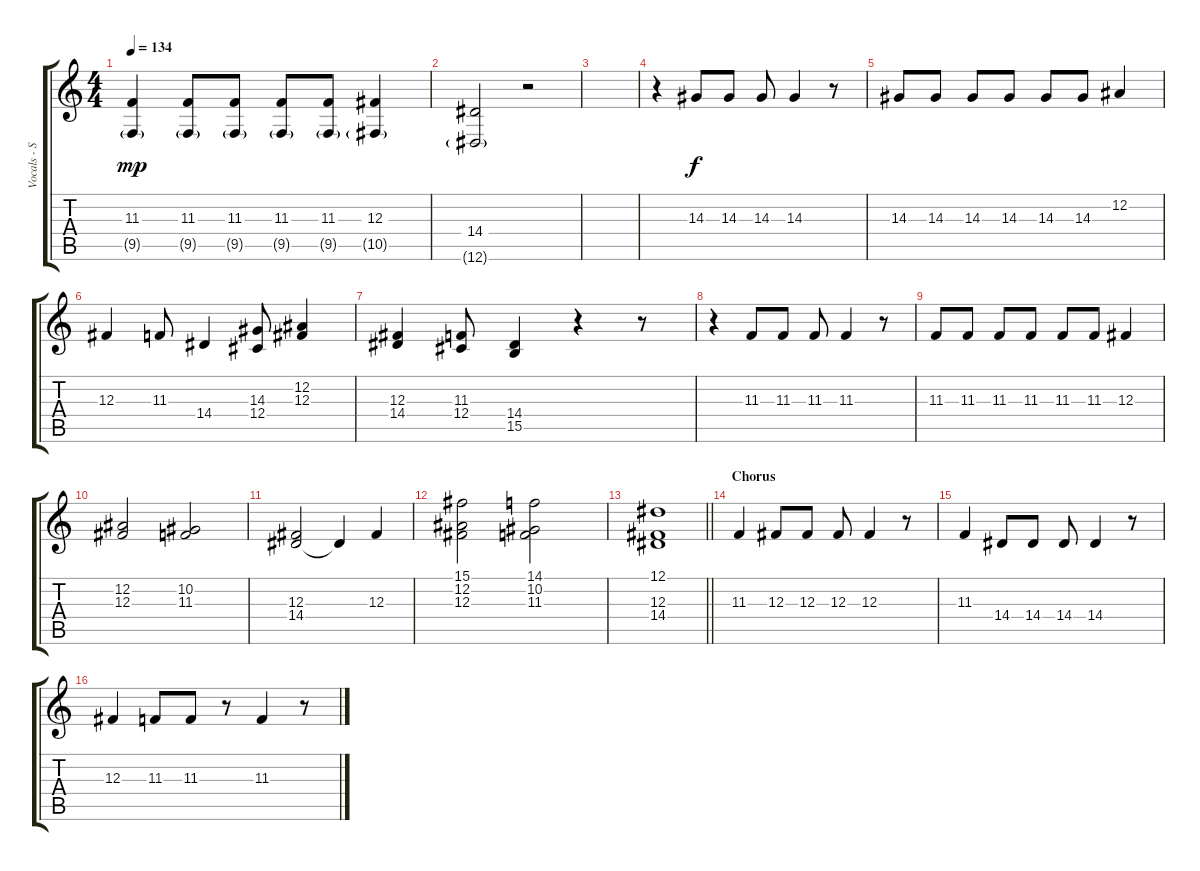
\track ("Vocals - Simon Cruz" "Vocals - S") {instrument altosax}
\staff {score tabs}
\tuning (Eb4 Bb3 Gb3 Db3 Ab2 Eb2) {hide}
\ts (4 4)
\tempo 134
\clef g2
\ks c
(11.3 9.5{g}).4{dy mp} (11.3 9.5{g}).8 (11.3 9.5{g}).8 (11.3 9.5{g}).8 (11.3 9.5{g}).8 (12.3 10.5{g}).4 |
(14.4 12.6{g}).2 r.2 |
|
r.4 14.3.8{dy f} 14.3.8 14.3.8 14.3.4 r.8 |
14.3.8 14.3.8 14.3.8 14.3.8 14.3.8 14.3.8 12.2.4 |
12.3.4 11.3.8 14.4.4 (14.3 12.4).8 (12.2 12.3).4 |
(12.3 14.4).4 (11.3 12.4).8 (14.4 15.5).4 r.4 r.8 |
r.4 11.3.8 11.3.8 11.3.8 11.3.4 r.8 |
11.3.8 11.3.8 11.3.8 11.3.8 11.3.8 11.3.8 12.3.4 |
(12.2 12.3).2 (10.2 11.3).2 |
(12.3 14.4).2 14.4{t}.4 12.3.4 |
(15.1 12.2 12.3).2 (14.1 10.2 11.3).2 |
\barLineRight lightlight
(12.1 12.3 14.4).1 |
\section ("" "Chorus")
11.3.4 12.3.8 12.3.8 12.3.8 12.3.4 r.8 |
11.3.4 14.4.8 14.4.8 14.4.8 14.4.4 r.8 |
12.3.4 11.3.8 11.3.8 r.8 11.3.4 r.8
